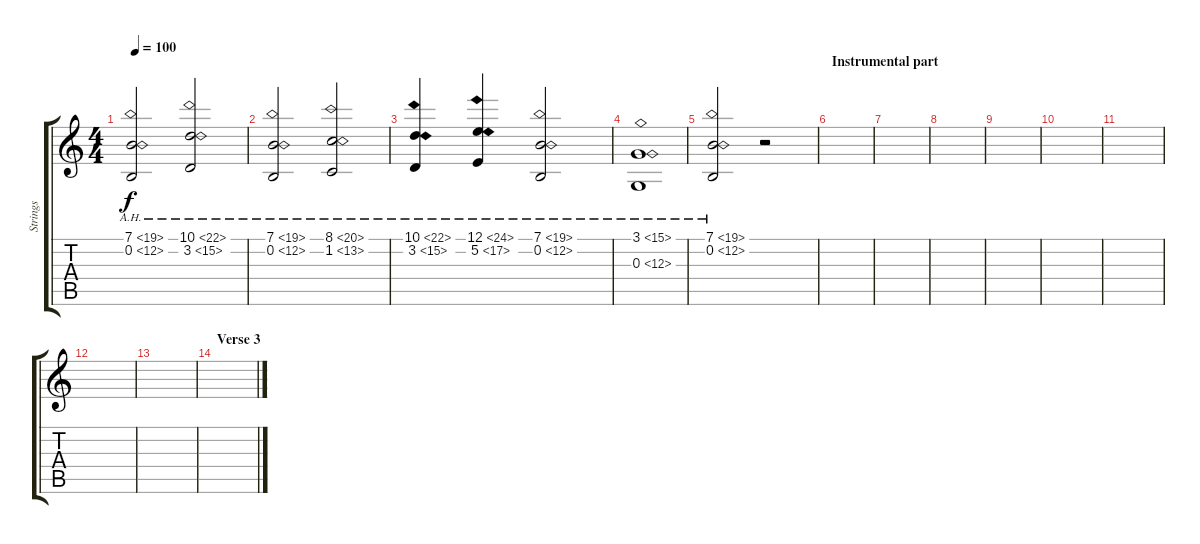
\track ("Strings" "Strings") {instrument stringensemble1}
\staff {score tabs}
\tuning (E4 B3 G3 D3 A2 E2) {hide}
\ts (4 4)
\tempo 100
\clef g2
\ks c
(7.1{ah 12} 0.2{ah 12}).2{dy f} (10.1{ah 12} 3.2{ah 12}).2 |
(7.1{ah 12} 0.2{ah 12}).2 (8.1{ah 12} 1.2{ah 12}).2 |
(10.1{ah 12} 3.2{ah 12}).4 (12.1{ah 12} 5.2{ah 12}).4 (7.1{ah 12} 0.2{ah 12}).2 |
(3.1{ah 12} 0.3{ah 12}).1 |
(7.1{ah 12} 0.2{ah 12}).2 r.2 |
\section ("" "Instrumental part")
|
|
|
|
|
|
|
|
\section ("" "Verse 3")
